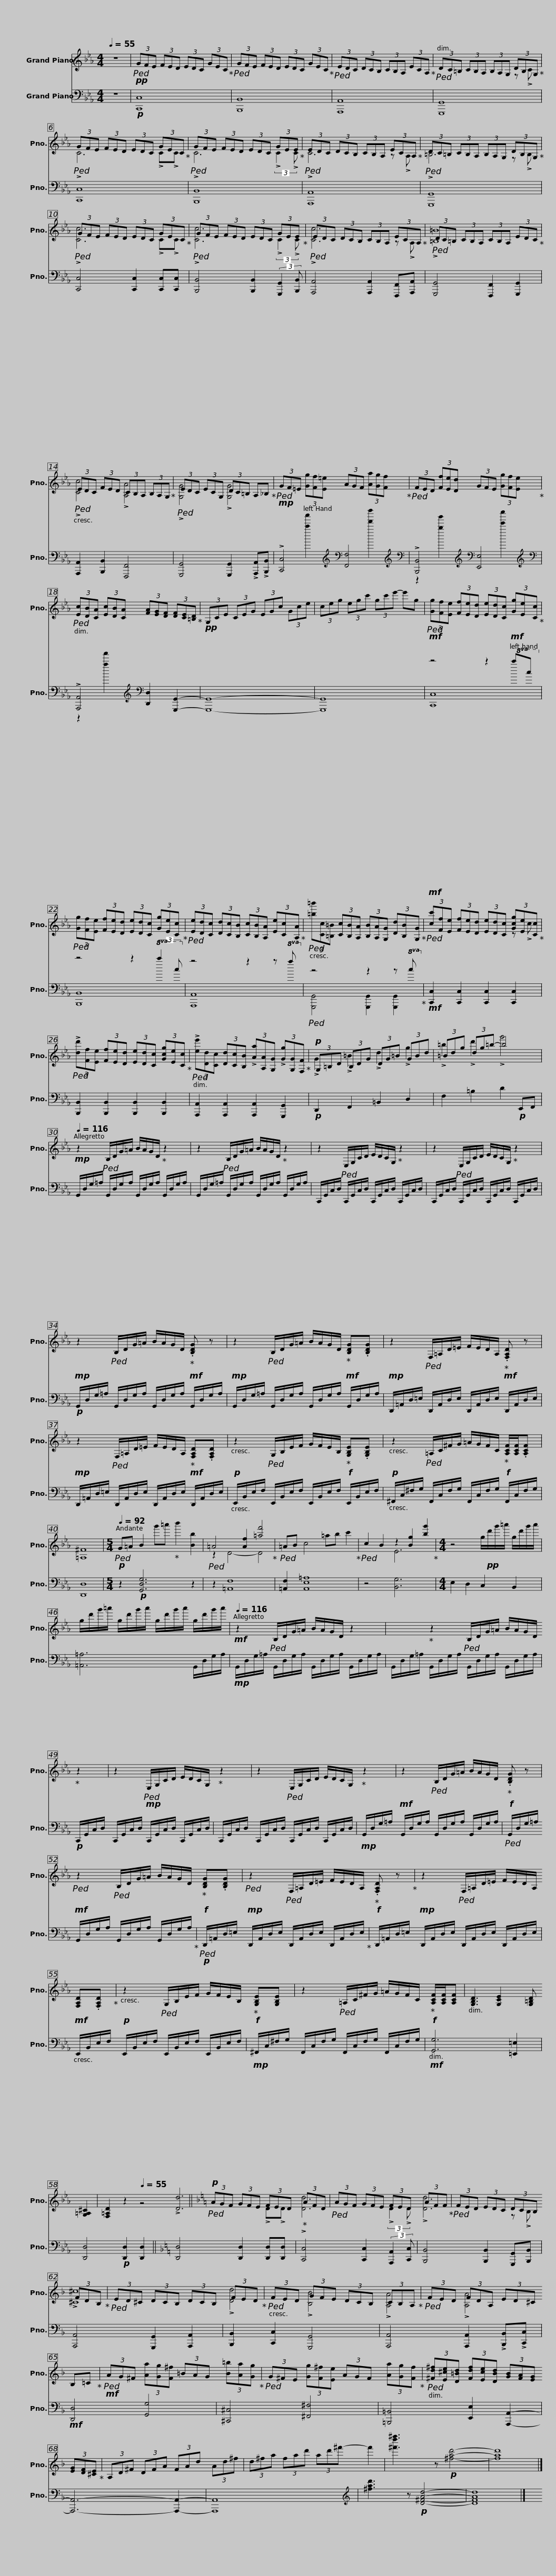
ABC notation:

X:1
%%score ( 1 2 ) ( 3 4 )
L:1/8
Q:1/4=55
M:4/4
I:linebreak $
K:Eb
V:1 treble
V:2 treble
V:3 bass
V:4 bass
V:1
 z8 |!pp!!ped! (3GFE (3FED (3EDC (3GEC!ped-up! |!ped! (3GFE (3FED (3EDC (3GEC!ped-up! |$!ped! (3EDC (3DCB, (3CB,A, (3ECA,!ped-up! |!ped! (3DC=B, (3CB,A, (3B,A,G, (3DB,G,!ped-up! |$ %5
!ped! (3GFE (3FED (3EDC (3GEC!ped-up! |!ped! (3GFE (3FED (3EDC (3GEE!ped-up! |$!ped! (3EDC (3DCB, (3CB,A, (3ECA,!ped-up! |!ped! (3DC=B, (3CB,A, (3B,A,G, (3DB,G,!ped-up! |$!ped! (3GFE (3FED (3EDC (3GEC!ped-up! | %10
!ped! (3GFE (3FED (3EDC (3GEE!ped-up! |$!ped! (3EDC (3DCB, (3CB,A, (3ECA,!ped-up! |!ped! (3DC=B, (3CB,A, (3CB,A, (3EDC!ped-up! |$!ped! (3EDC (3FED (3CB,A, (3B,A,G,!ped-up! |!ped! (3EDC (3ECG, (3DC=B, A,_B,!ped-up! | %15
!mp!!ped! (3GF=E (3[Gg][Ff][E=e] (3AGF (3[Aa][Gg][Ff]!ped-up! |$!ped! (3FED (3[Ff][Ee][Dd] (3GFE (3[Gg][Ff][Ee]!ped-up! |!ped! (3[Ec][DB][CA] (3[Ec][DB][CA] (3[FA][EG][DF] (3[DF][CE][=B,D]!ped-up! |!pp! (3G,CE (3CEG (3EGc (3Gce |$ (3ceg (3egc' (3gc'e'- e'g | %20
!ped! (3[Gg][Ff][Ee] (3[Ff][Ee][Dd] (3[Ee][Dd][Cc] (3[Gg][Ee][Cc]!ped-up! |!ped! (3[Gg][Ff][Ee] (3[Ff][Ee][Dd] (3[Ee][Dd][Cc] (3[Gg][Ee][Cc]!ped-up! |$!ped! (3[Ee][Dd][Cc] (3[Dd][Cc][B,B] (3[Cc][B,B][A,A] (3[Ee][Cc][A,A]!ped-up! |!ped! (3[=b=b'][Cc][=B,=B] (3[Cc][B,B][A,A] (3[B,B][A,A][G,G] (3[Dd][B,B][G,G]!ped-up! |$!mf!!ped! (3[cc'][Ff][Ee] (3[Ff][Ee][Dd] (3[Ee][Dd][Cc] (3[Gcg][Ee][Cc]!ped-up! | %25
!ped! (3!>![dd'][Ff][Ee] (3[Ff][Ee][Dd] (3[Ee][Dd][Cc] (3[Gcg][Ee][Cc]!ped-up! |!ped! (3!>![ee'][Dd][Cc] (3[Dd][Cc][B,B] (3!>![Aa][A,A][G,G] (3!>![Gg][G,G][F,F]!ped-up! |$!p! (3G,=B,D (3B,DG (3DG=B (3GBd | (3=Bdg (3dg=b- b4 |[Q:1/4=116]!mp! z2!ped! B,/D/G/=A/ B/A/G/D/!ped-up! z2 |$ %30
 z2!ped! B,/D/G/=A/ B/A/G/D/!ped-up! z2 | z2!ped! E,/G,/C/D/ E/D/C/G,/!ped-up! z2 |$ z2!ped! E,/G,/C/D/ E/D/C/G,/!ped-up! z2 |!mp! z2!ped! B,/D/G/=A/ B/A/G/D/!ped-up!!mf! .[B,DG] z |$!mp! z2!ped! B,/D/G/=A/ B/A/G/D/!ped-up!!mf! [B,DG].[B,DG] | %35
!mp! z2!ped! F,/=A,/D/=E/ F/E/D/A,/!ped-up!!mf! .[F,A,D] z |$!mp! z2!ped! F,/=A,/D/=E/ F/E/D/A,/!ped-up!!mf! [F,A,D].[F,A,D] |!p! z2!ped! G,/B,/E/F/ G/F/E/B,/!ped-up!!f! [G,B,E].[G,B,E] |$!p! z2!ped! =A,/C/^F/G/ =A/G/F/C/!ped-up!!f! [A,CF]/[A,CF]/.[A,CF] | [=A,^F]8 | %40
[M:5/4][Q:1/4=92]!p!!ped! G=A B2 g'=a'!ped-up! b'2 [Bb]2 |!ped! =A4 [Af]2 [=af']4!ped-up! |$!ped! =AB c4 =ab c'2!ped-up! |!ped! c2 B2 z2 [Bg]2 [bg']2!ped-up! |[M:4/4] z4 g/!pp!d'/g'/=a'/ g/d'/g'/a'/ |$ %45
 g/d'/g'/=a'/ g/d'/g'/a'/ g/d'/g'/a'/ g/d'/g'/a'/ |[Q:1/4=116]!mf! z2!ped! B,/D/G/=A/ B/A/G/D/ z2 | x2!ped-up!$ z2!ped! B,/D/G/=A/ B/A/G/D/!ped-up! z2 | z2!mp!!ped! E,/G,/C/D/ E/D/C/G,/!ped-up! z2 |$ z2!ped! E,/G,/C/D/ E/D/C/G,/!ped-up! z2 | %50
!mf! z2!ped! B,/D/G/=A/ B/A/G/D/!ped-up!!f! .[B,DG] z |$!mf!!ped! z2!ped! B,/D/G/=A/ B/A/G/D/!ped-up!!f! [B,DG].[B,DG] |!mp!!ped! z2!ped! F,/=A,/D/=E/ F/E/D/A,/!ped-up!!f! .[F,A,D] z!ped-up! |$!mp! z2!ped! F,/=A,/D/=E/ F/E/D/A,/!mf! [F,A,D].[F,A,D]!ped-up! |!p! z2!ped! G,/B,/E/F/ G/F/E/B,/!ped-up!!f! [G,B,E][G,B,E] |$ %55
 z2!ped! =A,/C/^F/G/ =A/G/F/C/!ped-up!!f! [A,CF]/[A,CF]/[A,CF] | [G,B,D]3 [G,CE]2 [G,=B,D] [G,=A,^C]2 | [F,=A,D]2 z2[Q:1/4=55] z4 ||$[K:F]!p!!ped! (3AGF (3GFE (3FED!ped-up! (3AFD |!ped! (3AGF (3GFE (3FED (3AFF!ped-up! | %60
!ped! (3FED (3EDC (3DCB, (3FDB,!ped-up! |$!ped! (3ED^C (3DCB, (3DCB, (3FED!ped-up! |!ped! (3FED (3GFE (3DCB, (3CB,A,!ped-up! |!ped! (3FED (3FDA, (3ED^C B,=C!ped-up! |$!mf!!ped! (3AG^F (3[Aa][Gg][F^f] (3=BAG (3[B=b][Aa][Gg]!ped-up! | %65
!ped! (3G^FE (3[Gg][F^f][Ee] (3AGF (3[Aa][Gg][Ff]!ped-up! |!ped! (3[^Fd^f][E^ce][D=Bd] (3[Fdf][Ece][DBd] (3[GB][FA][EG] (3[EG][DF][^CE]!ped-up! |$ (3A,D^F (3DFA (3FAd (3Ad^f | (3d^fa (3fad' (3ad'^f'- f'2 | [^f'd''^f'']3 z!p! [^fad']4- | %70
 [fad']8 |] %71
V:2
 x8 | x8 | x8 |$ x8 | x6 z !>!C |$ %5
 !>!C6 !>!C!>!C | !>!C6 (3:2:2!>!C2 !>!C |$ !>!C6 z !>!A, | !>!=B,6 z !>!B, |$ !>![Cc]6 !>!C!>!C | %10
 !>![Cc]6 (3:2:2!>!C2 !>!C |$ !>![Cc]6 z !>!A, | !>![=B,=B]8 |$ !>![Cc]4 !>![A,A]4 | !>![G,G]4 !>![G,G]4 | %15
 x8 |$ x8 | x8 | x8 |$ x8 | %20
 x8 | x8 |$ x8 | x8 |$ x6 z !>!c | %25
 x8 | x8 |$ !>!G2 !>!=B2 !>!d2 !>!g2 | !>!=b2 !>!d'2 !>!g'4 | x8 |$ %30
 x8 | x8 |$ x8 | x8 |$ x8 | %35
 x8 |$ x8 | x8 |$ x8 | x8 | %40
[M:5/4] x10 | z2 D4- D4 |$ x10 | x4 E6 |[M:4/4] x8 |$ %45
 x8 | x8 |$ x8 | x8 |$ x8 | %50
 x8 |$ x8 | x8 |$ x8 | x8 |$ %55
 x8 | x8 | x8 ||$[K:F] !>![Dd]6 !>!D!>!D | !>![Dd]6 (3:2:2!>!D2 !>!D | %60
 !>![Dd]6 z !>!B, |$ !>![^C^c]8 | !>![Dd]4 !>![B,B]4 | !>![A,A]4 !>![A,A]4 |$ x8 | %65
 x8 | x8 |$ x8 | x8 | x8 | %70
 x8 |] %71
V:3
 z8 |!p! [C,,C,]8 | [B,,,B,,]8 |$ [A,,,A,,]8 | [G,,,G,,]8 |$ %5
 [C,,C,]8 | [B,,,B,,]8 |$ [A,,,A,,]8 | [G,,,G,,]8 |$ [C,,C,]4 [C,,C,]2 [C,,C,][C,,C,] | %10
 [B,,,B,,]4 [B,,,B,,]2 (3:2:2[G,,,G,,]2 [B,,,B,,] |$ [A,,,A,,]4 [A,,,A,,]2 [F,,,F,,][A,,,A,,] | [G,,,G,,]4 [F,,,F,,]2 [G,,,G,,]2 |$ [A,,,A,,]2 [B,,,B,,]2 [F,,,F,,]4 | [G,,,G,,]4 [G,,,G,,]2 !>![A,,,A,,]!>![B,,,B,,] | %15
 !>![C,,C,]4[K:treble][K:bass] [F,,F,]4[K:treble] |$[K:bass] !>![B,,,B,,]4[K:treble][K:bass] [E,,E,]4[K:treble] |[K:bass] !>![A,,,A,,]4[K:treble][K:bass] [D,,D,]2 [G,,,G,,]2- | [G,,,G,,]8- |$ [G,,,G,,]8 | %20
!mf! z4 z2!mf!!8va(! c'c'!8va)! | z4 z2!8va(! (3:2:2c'2 c'!8va)! |$ z4 z2 z!8va(! a!8va)! |!ped! z4 z2 z!8va(! c!ped-up!!8va)! |$!mf! [C,,C,]2 [C,,C,]2 [C,,C,]2 [C,,C,]2 | %25
 [B,,,B,,]2 [B,,,B,,]2 [B,,,B,,]2 [B,,,B,,]2 | [A,,,A,,]2 [A,,,A,,]2 [A,,,A,,]2 [G,,,G,,]2 |$!p! D,,2 F,,2 =B,,2 D,2 | F,2 =B,2 D2!p! E,,F,, | G,,/D,/G,/=A,/ G,,/D,/G,/A,/ G,,/D,/G,/A,/ G,,/D,/G,/A,/ |$ %30
 G,,/D,/G,/=A,/ G,,/D,/G,/A,/ G,,/D,/G,/A,/ G,,/D,/G,/A,/ | C,,/G,,/C,/D,/ C,,/G,,/C,/D,/ C,,/G,,/C,/D,/ C,,/G,,/C,/D,/ |$ C,,/G,,/C,/D,/ C,,/G,,/C,/D,/ C,,/G,,/C,/D,/ C,,/G,,/C,/D,/ |!p! G,,/D,/G,/=A,/ G,,/D,/G,/A,/ G,,/D,/G,/A,/ G,,/D,/G,/A,/ |$ G,,/D,/G,/=A,/ G,,/D,/G,/A,/ G,,/D,/G,/A,/ G,,/D,/G,/A,/ | %35
 D,,/=A,,/D,/=E,/ D,,/A,,/D,/E,/ D,,/A,,/D,/E,/ D,,/A,,/D,/E,/ |$ D,,/=A,,/D,/=E,/ D,,/A,,/D,/E,/ D,,/A,,/D,/E,/ D,,/A,,/D,/E,/ | E,,/B,,/E,/F,/ E,,/B,,/E,/F,/ E,,/B,,/E,/F,/ E,,/B,,/E,/F,/ |$ ^F,,/C,/^F,/G,/ F,,/C,/F,/G,/ F,,/C,/F,/G,/ F,,/C,/F,/G,/ | [D,,D,]8 | %40
[M:5/4] z2!p! [G,,D,G,]6 z2 | z2 [=A,,F,]8 |$ [=A,,F,]2 [A,,E,=A,]8 | z4 [B,,G,]6 |[M:4/4] E,2 D,2 C,2 B,,2 |$ %45
 [=A,,=A,]6 G,,/D,/G,/A,/ |!mp! G,,/D,/G,/=A,/ G,,/D,/G,/A,/ G,,/D,/G,/A,/ G,,/D,/G,/A,/ |$ G,,/D,/G,/=A,/ G,,/D,/G,/A,/ G,,/D,/G,/A,/ G,,/D,/G,/A,/ |!p! C,,/G,,/C,/D,/ C,,/G,,/C,/D,/ C,,/G,,/C,/D,/ C,,/G,,/C,/D,/ |$ C,,/G,,/C,/D,/ C,,/G,,/C,/D,/ C,,/G,,/C,/D,/ C,,/G,,/C,/D,/ | %50
!mp! G,,/D,/G,/=A,/ G,,/D,/G,/A,/ G,,/D,/G,/A,/ G,,/D,/G,/A,/ |$!ped! G,,/D,/G,/=A,/ G,,/D,/G,/A,/ G,,/D,/G,/A,/ G,,/D,/G,/A,/!ped-up! |!p!!ped! D,,/=A,,/D,/=E,/ D,,/A,,/D,/E,/ D,,/A,,/D,/E,/ D,,/A,,/D,/E,/!ped-up! |$ D,,/=A,,/D,/=E,/ D,,/A,,/D,/E,/ D,,/A,,/D,/E,/ D,,/A,,/D,/E,/ | E,,/B,,/E,/F,/ E,,/B,,/E,/F,/ E,,/B,,/E,/F,/ E,,/B,,/E,/F,/ |$ %55
!mp! ^F,,/C,/^F,/G,/ F,,/C,/F,/G,/ F,,/C,/F,/G,/ F,,/C,/F,/G,/ |!mf! [G,,G,]6 [=E,,=E,]2 | [D,,D,]4!p! [D,,D,]2 [D,,D,]2 ||$[K:F] [D,,D,]4 [D,,D,]2 [D,,D,][D,,D,] | [C,,C,]4 [C,,C,]2 (3:2:2[A,,,A,,]2 [C,,C,] | %60
 [B,,,B,,]4 [B,,,B,,]2 [G,,,G,,][B,,,B,,] |$ [A,,,A,,]4 [G,,,G,,]2 [A,,,A,,]2 | [B,,,B,,]2 [C,,C,]2 [G,,,G,,]4 | [A,,,A,,]4 [A,,,A,,]2 !>![B,,,B,,]!>![C,,C,] |$!mf! [D,,D,]4 [G,,G,]4 | %65
 [^C,,^C,]4 [^F,,^F,]4 | [=B,,,=B,,]4 [E,,E,]2 [A,,,A,,]2- |$ [A,,,A,,]6- [A,,,A,,]2- | [A,,,A,,]8 |[K:treble] [^fad']3 z!p! [D^FAd]4- | %70
 [DFAd]8 |] %71
V:4
 x8 | x8 | x8 |$ x8 | x8 |$ %5
 x8 | x8 |$ x8 | x8 |$ x8 | %10
 x8 |$ x8 | x8 |$ x8 | x8 | %15
 x2[K:treble] [c'c'']2[K:bass] x2[K:treble] [f'f'']2 |$[K:bass] z2[K:treble] [bb']2[K:bass] x2[K:treble] [e'e'']2 |[K:bass] z2[K:treble] [aa']2[K:bass] x4 | x8 |$ x8 | %20
 [C,,C,]8 | [B,,,B,,]8 |$ [A,,,A,,]8 | [G,,,G,,]4 [G,,,G,,]2 [G,,,G,,]2 |$ x8 | %25
 x8 | x8 |$ x8 | x8 | x8 |$ %30
 x8 | x8 |$ x8 | x8 |$ x8 | %35
 x8 |$ x8 | x8 |$ x8 | x8 | %40
[M:5/4] x10 | x10 |$ x10 | x10 |[M:4/4] x8 |$ %45
 x8 | x8 |$ x8 | x8 |$ x8 | %50
 x8 |$ x8 | x8 |$ x8 | x8 |$ %55
 x8 | x8 | x8 ||$[K:F] x8 | x8 | %60
 x8 |$ x8 | x8 | x8 |$ x8 | %65
 x8 | x8 |$ x8 | x8 |[K:treble] x8 | %70
 x8 |] %71
